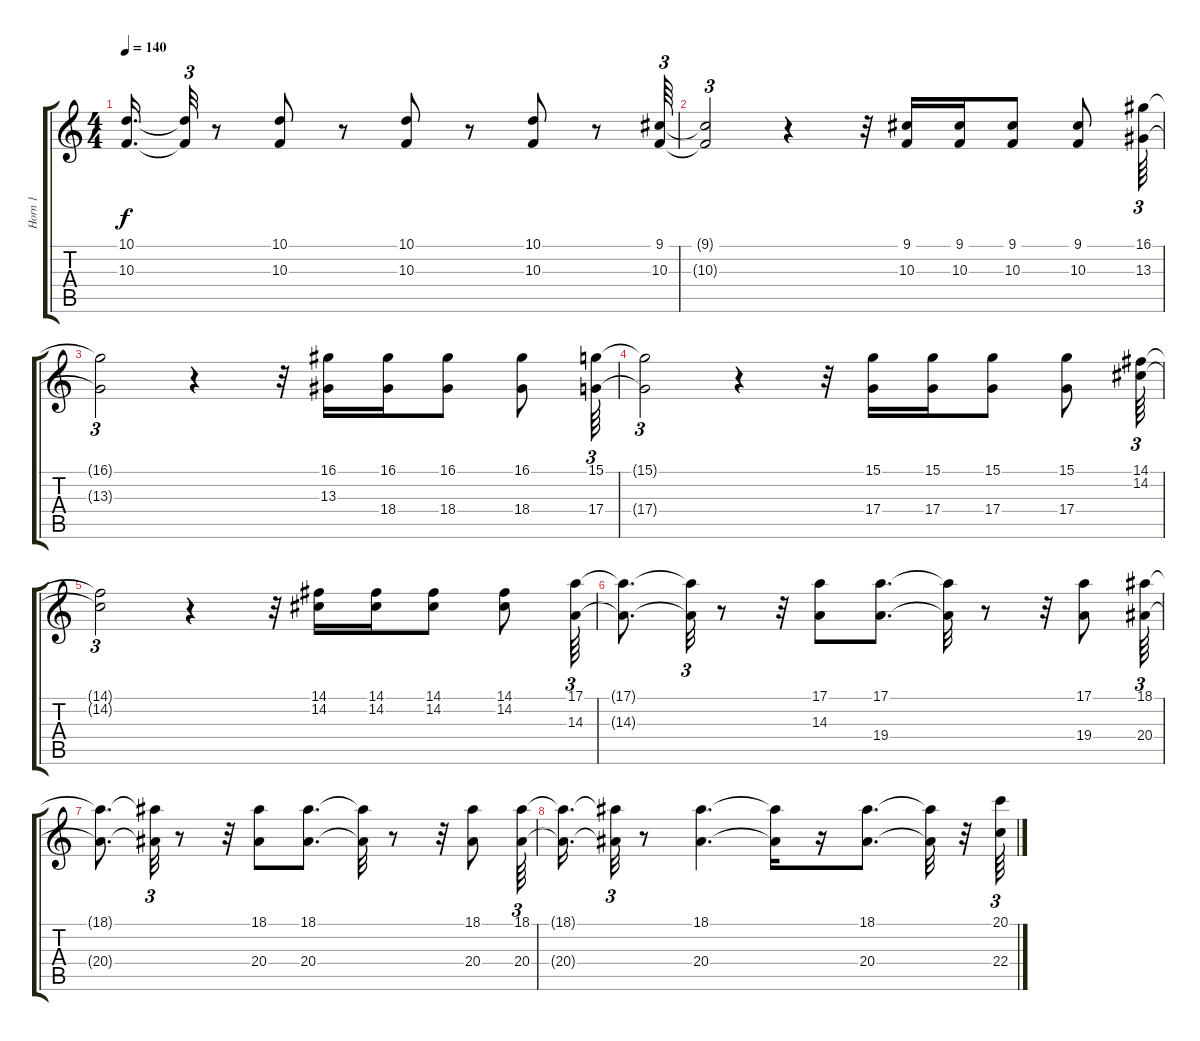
\track ("Horn 1" "Horn 1") {instrument frenchhorn}
\staff {score tabs}
\tuning (E4 B3 G3 D3 A2 E2) {hide}
\ts (4 4)
\tempo 140
\clef g2
\ks c
(10.1{t} 10.3{t}).16{d dy f} (10.1{t} 10.3{t}).32{tu (3 2)} r.8 (10.1 10.3).8 r.8 (10.1 10.3).8 r.8 (10.1 10.3).8 r.8 (9.1 10.3).64{tu (3 2)} |
(9.1{t} 10.3{t}).2{tu (3 2)} r.4 r.32 (9.1 10.3).16 (9.1 10.3).16 (9.1 10.3).8 (9.1 10.3).8 (16.1 13.3).64{tu (3 2)} |
(16.1{t} 13.3{t}).2{tu (3 2)} r.4 r.32 (16.1 13.3).16 (16.1 18.4).16 (16.1 18.4).8 (16.1 18.4).8 (15.1 17.4).64{tu (3 2)} |
(15.1{t} 17.4{t}).2{tu (3 2)} r.4 r.32 (15.1 17.4).16 (15.1 17.4).16 (15.1 17.4).8 (15.1 17.4).8 (14.1 14.2).64{tu (3 2)} |
(14.1{t} 14.2{t}).2{tu (3 2)} r.4 r.32 (14.1 14.2).16 (14.1 14.2).16 (14.1 14.2).8 (14.1 14.2).8 (17.1 14.3).64{tu (3 2)} |
(17.1{t} 14.3{t}).8{d} (17.1{t} 14.3{t}).32{tu (3 2)} r.8 r.32 (17.1 14.3).8 (17.1 19.4).8{d} (17.1{t} 19.4{t}).32 r.8 r.32 (17.1 19.4).8 (18.1 20.4).64{tu (3 2)} |
(18.1{t} 20.4{t}).8{d} (18.1{t} 20.4{t}).32{tu (3 2)} r.8 r.32 (18.1 20.4).8 (18.1 20.4).8{d} (18.1{t} 20.4{t}).32 r.8 r.32 (18.1 20.4).8 (18.1 20.4).64{tu (3 2)} |
(18.1{t} 20.4{t}).16{d} (18.1{t} 20.4{t}).32{tu (3 2)} r.8 (18.1 20.4).4{d} (18.1{t} 20.4{t}).16 r.16 (18.1 20.4).8{d} (18.1{t} 20.4{t}).32 r.32 (20.1 22.4).64{tu (3 2)}
